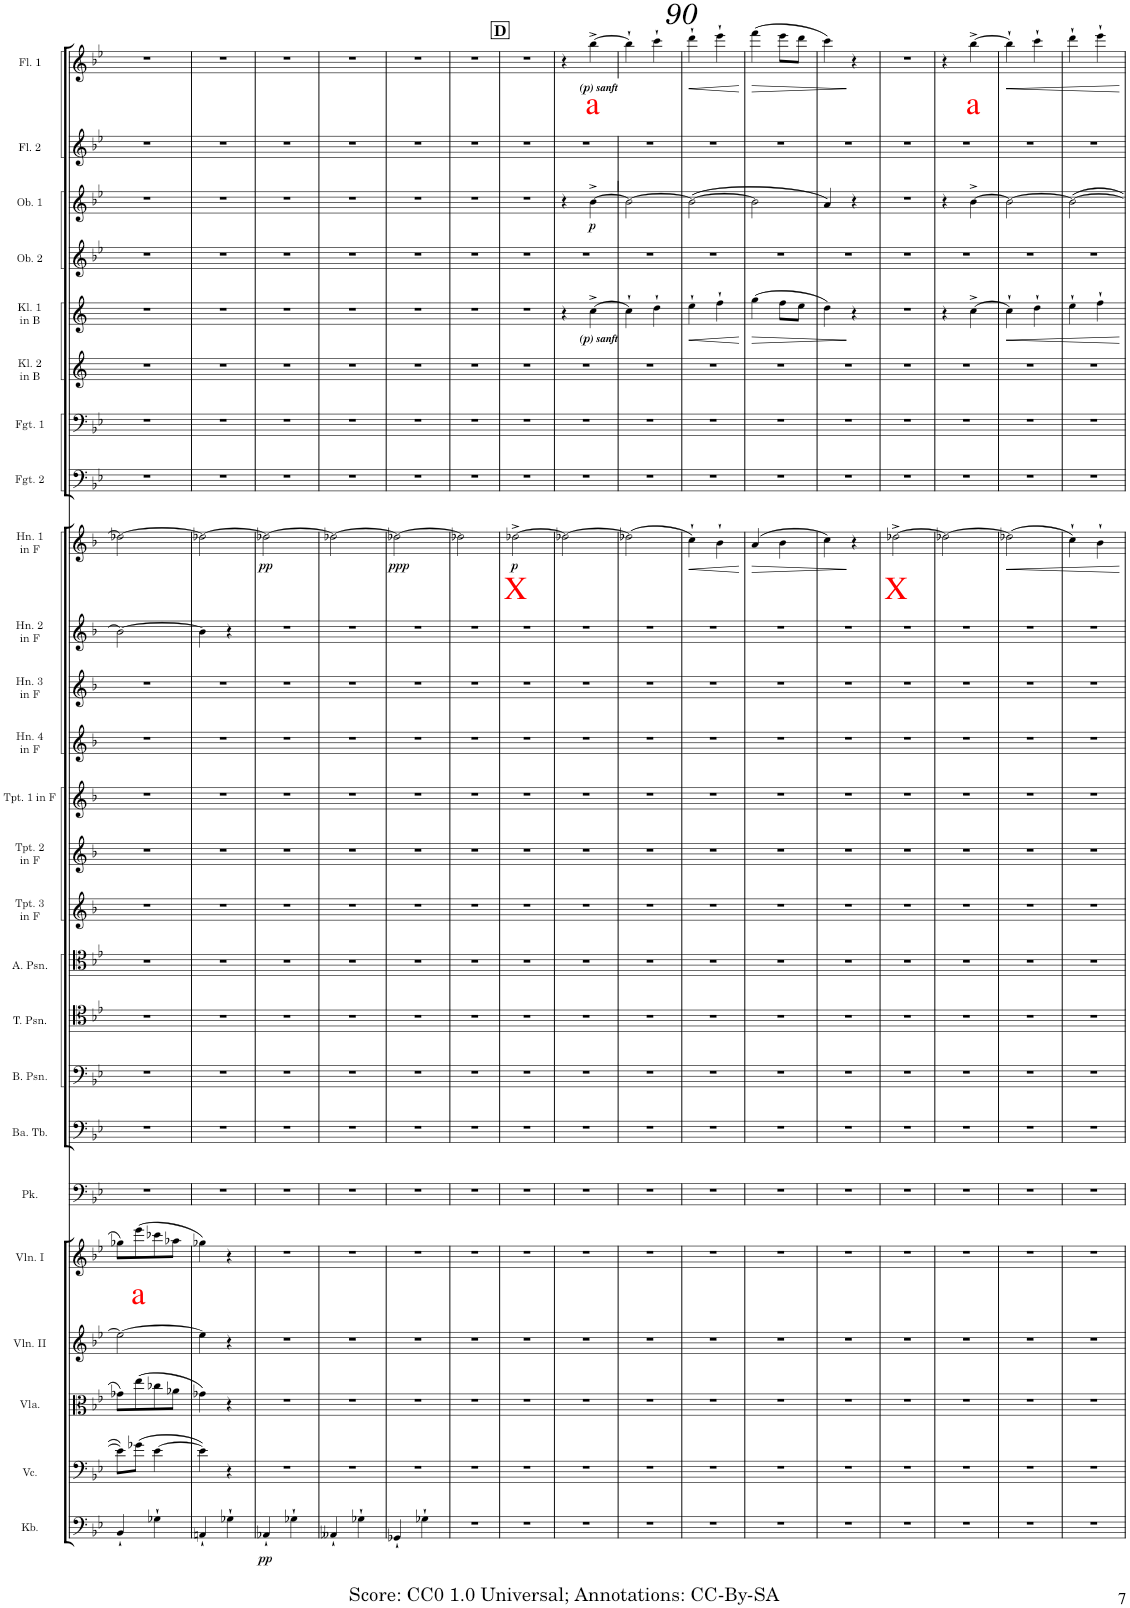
**kern	**dynam	**kern	**kern	**kern	**kern	**text	**kern	**kern	**kern	**kern	**kern	**kern	**kern	**kern	**kern	**kern	**kern	**kern	**text	**dynam	**kern	**kern	**kern	**kern	**dynam	**kern	**kern	**dynam	**kern	**kern	**text	**dynam
*part25	*part25	*part24	*part23	*part22	*part21	*part21	*part20	*part19	*part18	*part17	*part16	*part15	*part14	*part13	*part12	*part11	*part10	*part9	*part9	*part9	*part8	*part7	*part6	*part5	*part5	*part4	*part3	*part3	*part2	*part1	*part1	*part1
*staff25	*staff25	*staff24	*staff23	*staff22	*staff21	*staff21	*staff20	*staff19	*staff18	*staff17	*staff16	*staff15	*staff14	*staff13	*staff12	*staff11	*staff10	*staff9	*staff9	*staff9	*staff8	*staff7	*staff6	*staff5	*staff5	*staff4	*staff3	*staff3	*staff2	*staff1	*staff1	*staff1
*I"Kontrabässe	*	*I"Violoncellos	*I"Violen	*I"Violinen II	*I"Violinen I	*	*I"Pauken	*I"Bass Tuba	*I"Bassposaune	*I"Tenorposaune	*I"Altposaune	*I"Trompete 3 in F	*I"Trompete 2 in F	*I"Trompete 1 in F	*I"Horn 4 in F	*I"Horn 3 in F	*I"Horn 2 in F	*I"Horn 1 in F	*	*	*I"Fagott 2	*I"Fagott 1	*I"Klarinette 2 in B	*I"Klarinette 1 in B	*	*I"Oboe 2	*I"Oboe 1	*	*I"Flöte 2	*I"Flöte 1	*	*
*I'Kb.	*	*I'Vc.	*	*I'Vln. II	*I'Vln. I	*	*I'Pk.	*I'Ba. Tb.	*I'B. Psn.	*I'T. Psn.	*I'A. Psn.	*I'Tpt. 3 in F	*I'Tpt. 2 in F	*I'Tpt. 1 in F	*I'Hn. 4 in F	*I'Hn. 3  in F	*I'Hn. 2  in F	*I'Hn. 1 in F	*	*	*I'Fgt. 2	*I'Fgt. 1	*I'Kl. 2 in B	*I'Kl. 1  in B	*	*I'Ob. 2	*I'Ob. 1	*	*I'Fl. 2	*I'Fl. 1	*	*
!!LO:PB:g=z
*clefF4	*	*clefF4	*clefC3	*clefG2	*clefG2	*	*clefF4	*clefF4	*clefF4	*clefC4	*clefC4	*clefG2	*clefG2	*clefG2	*clefG2	*clefG2	*clefG2	*clefG2	*	*	*clefF4	*clefF4	*clefG2	*clefG2	*	*clefG2	*clefG2	*	*clefG2	*clefG2	*	*
*Trd7c12	*	*	*	*	*	*	*	*	*	*	*	*Trd-3c-5	*Trd-3c-5	*Trd-3c-5	*Trd4c7	*Trd4c7	*Trd4c7	*Trd4c7	*	*	*	*	*Trd1c2	*Trd1c2	*	*	*	*	*	*	*	*
*k[b-e-]	*	*k[b-e-]	*k[b-e-]	*k[b-e-]	*k[b-e-]	*	*k[b-e-]	*k[b-e-]	*k[b-e-]	*k[b-e-]	*k[b-e-]	*k[b-]	*k[b-]	*k[b-]	*k[b-]	*k[b-]	*k[b-]	*k[b-]	*	*	*k[b-e-]	*k[b-e-]	*k[]	*k[]	*	*k[b-e-]	*k[b-e-]	*	*k[b-e-]	*k[b-e-]	*	*
*M2/4	*	*M2/4	*M2/4	*M2/4	*M2/4	*	*M2/4	*M2/4	*M2/4	*M2/4	*M2/4	*M2/4	*M2/4	*M2/4	*M2/4	*M2/4	*M2/4	*M2/4	*	*	*M2/4	*M2/4	*M2/4	*M2/4	*	*M2/4	*M2/4	*	*M2/4	*M2/4	*	*
=81	=81	=81	=81	=81	=81	=81	=81	=81	=81	=81	=81	=81	=81	=81	=81	=81	=81	=81	=81	=81	=81	=81	=81	=81	=81	=81	=81	=81	=81	=81	=81	=81
4BB-`/	.	8e-\L]	8g-X\L	2ee-\_	8gg-X\L	.	2r	2r	2r	2r	2r	2r	2r	2r	2r	2r	2b-\_	2dd-X\_	.	.	2r	2r	2r	2r	.	2r	2r	.	2r	2r	.	.
!	!	!	!	!	!	!LO:LY:b:color=#FF0000	!	!	!	!	!	!	!	!	!	!	!	!	!	!	!	!	!	!	!	!	!	!	!	!	!	!
.	.	(8g-X\J	(8ee-\	.	(8eee-\	a	.	.	.	.	.	.	.	.	.	.	.	.	.	.	.	.	.	.	.	.	.	.	.	.	.	.
4G-X`\	.	[4e-\	8cc-X\	.	8ccc-X\	.	.	.	.	.	.	.	.	.	.	.	.	.	.	.	.	.	.	.	.	.	.	.	.	.	.	.
.	.	.	8a-X\J	.	8aa-X\J	.	.	.	.	.	.	.	.	.	.	.	.	.	.	.	.	.	.	.	.	.	.	.	.	.	.	.
=82	=82	=82	=82	=82	=82	=82	=82	=82	=82	=82	=82	=82	=82	=82	=82	=82	=82	=82	=82	=82	=82	=82	=82	=82	=82	=82	=82	=82	=82	=82	=82	=82
4AAn`/	.	4e-\])	4g-X\)	4ee-\]	4gg-X\)	.	2r	2r	2r	2r	2r	2r	2r	2r	2r	2r	4b-\]	2dd-X\_	.	.	2r	2r	2r	2r	.	2r	2r	.	2r	2r	.	.
4G-X`\	.	4r	4r	4r	4r	.	.	.	.	.	.	.	.	.	.	.	4r	.	.	.	.	.	.	.	.	.	.	.	.	.	.	.
=83	=83	=83	=83	=83	=83	=83	=83	=83	=83	=83	=83	=83	=83	=83	=83	=83	=83	=83	=83	=83	=83	=83	=83	=83	=83	=83	=83	=83	=83	=83	=83	=83
!	!LO:DY:b	!	!	!	!	!	!	!	!	!	!	!	!	!	!	!	!	!	!	!LO:DY:b	!	!	!	!	!	!	!	!	!	!	!	!
4AA-X`/	pp	2r	2r	2r	2r	.	2r	2r	2r	2r	2r	2r	2r	2r	2r	2r	2r	2dd-X\_	.	pp	2r	2r	2r	2r	.	2r	2r	.	2r	2r	.	.
4G-X`\	.	.	.	.	.	.	.	.	.	.	.	.	.	.	.	.	.	.	.	.	.	.	.	.	.	.	.	.	.	.	.	.
=84	=84	=84	=84	=84	=84	=84	=84	=84	=84	=84	=84	=84	=84	=84	=84	=84	=84	=84	=84	=84	=84	=84	=84	=84	=84	=84	=84	=84	=84	=84	=84	=84
4AA--X`/	.	2r	2r	2r	2r	.	2r	2r	2r	2r	2r	2r	2r	2r	2r	2r	2r	2dd-X\_	.	.	2r	2r	2r	2r	.	2r	2r	.	2r	2r	.	.
4G-X`\	.	.	.	.	.	.	.	.	.	.	.	.	.	.	.	.	.	.	.	.	.	.	.	.	.	.	.	.	.	.	.	.
=85	=85	=85	=85	=85	=85	=85	=85	=85	=85	=85	=85	=85	=85	=85	=85	=85	=85	=85	=85	=85	=85	=85	=85	=85	=85	=85	=85	=85	=85	=85	=85	=85
!	!	!	!	!	!	!	!	!	!	!	!	!	!	!	!	!	!	!	!	!LO:DY:b	!	!	!	!	!	!	!	!	!	!	!	!
4GG-X`/	.	2r	2r	2r	2r	.	2r	2r	2r	2r	2r	2r	2r	2r	2r	2r	2r	2dd-X\_	.	ppp	2r	2r	2r	2r	.	2r	2r	.	2r	2r	.	.
4G-X`\	.	.	.	.	.	.	.	.	.	.	.	.	.	.	.	.	.	.	.	.	.	.	.	.	.	.	.	.	.	.	.	.
=86	=86	=86	=86	=86	=86	=86	=86	=86	=86	=86	=86	=86	=86	=86	=86	=86	=86	=86	=86	=86	=86	=86	=86	=86	=86	=86	=86	=86	=86	=86	=86	=86
2r	.	2r	2r	2r	2r	.	2r	2r	2r	2r	2r	2r	2r	2r	2r	2r	2r	2dd-X\]	.	.	2r	2r	2r	2r	.	2r	2r	.	2r	2r	.	.
!!LO:REH:place=s1:a:B:cj:fs=14:t=D
=87	=87	=87	=87	=87	=87	=87	=87	=87	=87	=87	=87	=87	=87	=87	=87	=87	=87	=87	=87	=87	=87	=87	=87	=87	=87	=87	=87	=87	=87	=87	=87	=87
!	!	!	!	!	!	!	!	!	!	!	!	!	!	!	!	!	!	!	!LO:LY:b:color=#FF0000	!LO:DY:b	!	!	!	!	!	!	!	!	!	!	!	!
2r	.	2r	2r	2r	2r	.	2r	2r	2r	2r	2r	2r	2r	2r	2r	2r	2r	[2dd-X^\	X	p	2r	2r	2r	2r	.	2r	2r	.	2r	2r	.	.
=88	=88	=88	=88	=88	=88	=88	=88	=88	=88	=88	=88	=88	=88	=88	=88	=88	=88	=88	=88	=88	=88	=88	=88	=88	=88	=88	=88	=88	=88	=88	=88	=88
2r	.	2r	2r	2r	2r	.	2r	2r	2r	2r	2r	2r	2r	2r	2r	2r	2r	2dd-X\_	.	.	2r	2r	2r	4r	.	2r	4r	.	2r	4r	.	.
!	!	!	!	!	!	!	!	!	!	!	!	!	!	!	!	!	!	!	!	!	!	!	!	!	!LO:DY:b	!	!	!	!	!	!LO:LY:b:color=#FF0000	!
!	!	!	!	!	!	!	!	!	!	!	!	!	!	!	!	!	!	!	!	!	!	!	!	!	!LO:DY:n=1:b	!	!	!	!	!	!	!
!	!	!	!	!	!	!	!	!	!	!	!	!	!	!	!	!	!	!	!	!	!	!	!	!	!LO:DY:n=2:b	!	!	!LO:DY:b	!	!	!	!LO:DY:b
!	!	!	!	!	!	!	!	!	!	!	!	!	!	!	!	!	!	!	!	!	!	!	!	!	!	!	!	!	!	!	!	!LO:DY:n=1:b
!	!	!	!	!	!	!	!	!	!	!	!	!	!	!	!	!	!	!	!	!	!	!	!	!	!	!	!	!	!	!	!	!LO:DY:n=2:b
.	.	.	.	.	.	.	.	.	.	.	.	.	.	.	.	.	.	.	.	.	.	.	.	[4cc^>\	other-dynamics p other-dynamics	.	[4b-^>\	p	.	[4bb-^>\	a	other-dynamics p other-dynamics
=89	=89	=89	=89	=89	=89	=89	=89	=89	=89	=89	=89	=89	=89	=89	=89	=89	=89	=89	=89	=89	=89	=89	=89	=89	=89	=89	=89	=89	=89	=89	=89	=89
2r	.	2r	2r	2r	2r	.	2r	2r	2r	2r	2r	2r	2r	2r	2r	2r	2r	(2dd-X\]	.	.	2r	2r	2r	4cc`>\]	.	2r	2b-\_	.	2r	4bb-`>\]	.	.
.	.	.	.	.	.	.	.	.	.	.	.	.	.	.	.	.	.	.	.	.	.	.	.	4dd`>\	.	.	.	.	.	4ccc`>\	.	.
=90	=90	=90	=90	=90	=90	=90	=90	=90	=90	=90	=90	=90	=90	=90	=90	=90	=90	=90	=90	=90	=90	=90	=90	=90	=90	=90	=90	=90	=90	=90	=90	=90
!	!	!	!	!	!	!	!	!	!	!	!	!	!	!	!	!	!	!	!	!LO:HP:b	!	!	!	!	!LO:HP:b	!	!	!	!	!	!	!LO:HP:b
2r	.	2r	2r	2r	2r	.	2r	2r	2r	2r	2r	2r	2r	2r	2r	2r	2r	4cc`\)	.	<	2r	2r	2r	4ee`>\	<	2r	(2b-\_	.	2r	4ddd`>\	.	<
.	.	.	.	.	.	.	.	.	.	.	.	.	.	.	.	.	.	4b-`\	.	.	.	.	.	4ff`>\	.	.	.	.	.	4eee-`>\	.	.
.	.	.	.	.	.	.	.	.	.	.	.	.	.	.	.	.	.	.	.	[	.	.	.	.	[	.	.	.	.	.	.	[
=91	=91	=91	=91	=91	=91	=91	=91	=91	=91	=91	=91	=91	=91	=91	=91	=91	=91	=91	=91	=91	=91	=91	=91	=91	=91	=91	=91	=91	=91	=91	=91	=91
!	!	!	!	!	!	!	!	!	!	!	!	!	!	!	!	!	!	!	!	!LO:HP:b	!	!	!	!	!LO:HP:b	!	!	!	!	!	!	!LO:HP:b
2r	.	2r	2r	2r	2r	.	2r	2r	2r	2r	2r	2r	2r	2r	2r	2r	2r	(4a/	.	>	2r	2r	2r	(4gg\	>	2r	2b-\]	.	2r	(4fff\	.	>
.	.	.	.	.	.	.	.	.	.	.	.	.	.	.	.	.	.	4b-\	.	.	.	.	.	8ff\L	.	.	.	.	.	8eee-\L	.	.
.	.	.	.	.	.	.	.	.	.	.	.	.	.	.	.	.	.	.	.	.	.	.	.	8ee\J	.	.	.	.	.	8ddd\J	.	.
=92	=92	=92	=92	=92	=92	=92	=92	=92	=92	=92	=92	=92	=92	=92	=92	=92	=92	=92	=92	=92	=92	=92	=92	=92	=92	=92	=92	=92	=92	=92	=92	=92
2r	.	2r	2r	2r	2r	.	2r	2r	2r	2r	2r	2r	2r	2r	2r	2r	2r	4cc\)	.	.	2r	2r	2r	4dd\)	.	2r	4a/)	.	2r	4ccc\)	.	.
.	.	.	.	.	.	.	.	.	.	.	.	.	.	.	.	.	.	4r	.	]	.	.	.	4r	]	.	4r	.	.	4r	.	]
=93	=93	=93	=93	=93	=93	=93	=93	=93	=93	=93	=93	=93	=93	=93	=93	=93	=93	=93	=93	=93	=93	=93	=93	=93	=93	=93	=93	=93	=93	=93	=93	=93
!	!	!	!	!	!	!	!	!	!	!	!	!	!	!	!	!	!	!	!LO:LY:b:color=#FF0000	!	!	!	!	!	!	!	!	!	!	!	!	!
2r	.	2r	2r	2r	2r	.	2r	2r	2r	2r	2r	2r	2r	2r	2r	2r	2r	[2dd-X^\	X	.	2r	2r	2r	2r	.	2r	2r	.	2r	2r	.	.
=94	=94	=94	=94	=94	=94	=94	=94	=94	=94	=94	=94	=94	=94	=94	=94	=94	=94	=94	=94	=94	=94	=94	=94	=94	=94	=94	=94	=94	=94	=94	=94	=94
2r	.	2r	2r	2r	2r	.	2r	2r	2r	2r	2r	2r	2r	2r	2r	2r	2r	2dd-X\_	.	.	2r	2r	2r	4r	.	2r	4r	.	2r	4r	.	.
!	!	!	!	!	!	!	!	!	!	!	!	!	!	!	!	!	!	!	!	!	!	!	!	!	!	!	!	!	!	!	!LO:LY:b:color=#FF0000	!
.	.	.	.	.	.	.	.	.	.	.	.	.	.	.	.	.	.	.	.	.	.	.	.	[4cc^>\	.	.	[4b-^>\	.	.	[4bb-^>\	a	.
=95	=95	=95	=95	=95	=95	=95	=95	=95	=95	=95	=95	=95	=95	=95	=95	=95	=95	=95	=95	=95	=95	=95	=95	=95	=95	=95	=95	=95	=95	=95	=95	=95
!	!	!	!	!	!	!	!	!	!	!	!	!	!	!	!	!	!	!	!	!LO:HP:b	!	!	!	!	!LO:HP:b	!	!	!	!	!	!	!LO:HP:b
2r	.	2r	2r	2r	2r	.	2r	2r	2r	2r	2r	2r	2r	2r	2r	2r	2r	(2dd-X\]	.	<	2r	2r	2r	4cc`>\]	<	2r	2b-\_	.	2r	4bb-`>\]	.	<
.	.	.	.	.	.	.	.	.	.	.	.	.	.	.	.	.	.	.	.	.	.	.	.	4dd`>\	.	.	.	.	.	4ccc`>\	.	.
=96	=96	=96	=96	=96	=96	=96	=96	=96	=96	=96	=96	=96	=96	=96	=96	=96	=96	=96	=96	=96	=96	=96	=96	=96	=96	=96	=96	=96	=96	=96	=96	=96
2r	.	2r	2r	2r	2r	.	2r	2r	2r	2r	2r	2r	2r	2r	2r	2r	2r	4cc`\)	.	.	2r	2r	2r	4ee`>\	.	2r	2b-\_	.	2r	4ddd`>\	.	.
.	.	.	.	.	.	.	.	.	.	.	.	.	.	.	.	.	.	4b-`\	.	.	.	.	.	4ff`>\	.	.	.	.	.	4eee-`>\	.	.
.	.	.	.	.	.	.	.	.	.	.	.	.	.	.	.	.	.	.	.	[	.	.	.	.	[	.	.	.	.	.	.	[
=	=	=	=	=	=	=	=	=	=	=	=	=	=	=	=	=	=	=	=	=	=	=	=	=	=	=	=	=	=	=	=	=
*-	*-	*-	*-	*-	*-	*-	*-	*-	*-	*-	*-	*-	*-	*-	*-	*-	*-	*-	*-	*-	*-	*-	*-	*-	*-	*-	*-	*-	*-	*-	*-	*-
